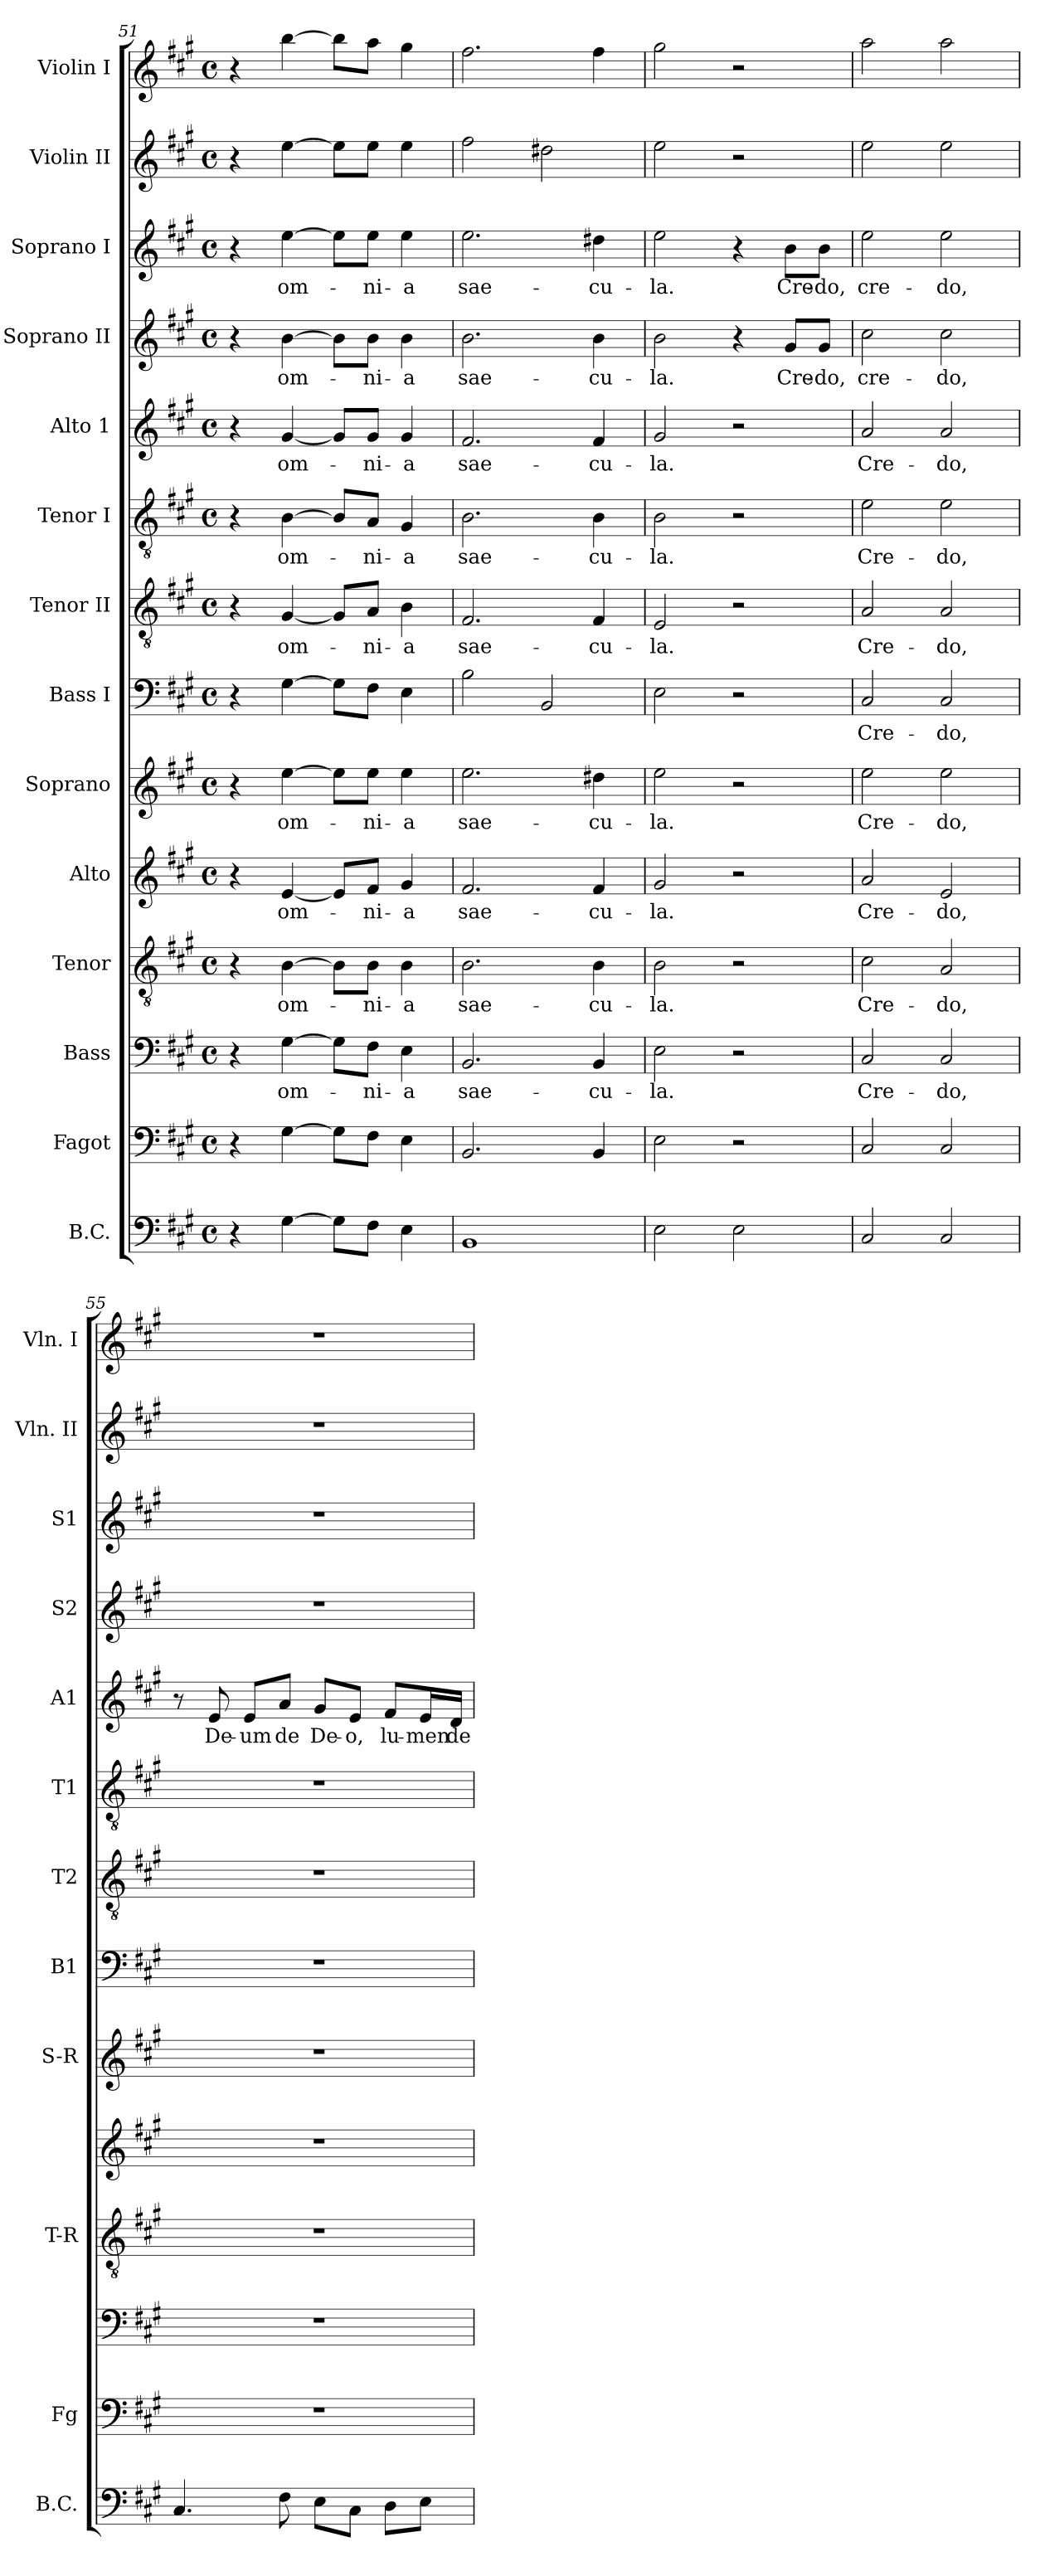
**kern	**kern	**kern	**text	**kern	**text	**kern	**text	**kern	**text	**kern	**text	**kern	**text	**kern	**text	**kern	**text	**kern	**text	**kern	**text	**kern	**kern
*part14	*part13	*part12	*part12	*part11	*part11	*part10	*part10	*part9	*part9	*part8	*part8	*part7	*part7	*part6	*part6	*part5	*part5	*part4	*part4	*part3	*part3	*part2	*part1
*staff14	*staff13	*staff12	*staff12	*staff11	*staff11	*staff10	*staff10	*staff9	*staff9	*staff8	*staff8	*staff7	*staff7	*staff6	*staff6	*staff5	*staff5	*staff4	*staff4	*staff3	*staff3	*staff2	*staff1
*I"B.C.	*I"Fagot	*I"Bass	*	*I"Tenor	*	*I"Alto	*	*I"Soprano	*	*I"Bass I	*	*I"Tenor II	*	*I"Tenor I	*	*I"Alto 1	*	*I"Soprano II	*	*I"Soprano I	*	*I"Violin II	*I"Violin I
*I'B.C.	*I'Fg	*	*	*I'T-R	*	*	*	*I'S-R	*	*I'B1	*	*I'T2	*	*I'T1	*	*I'A1	*	*I'S2	*	*I'S1	*	*I'Vln. II	*I'Vln. I
!!LO:PB:g=z
*clefF4	*clefF4	*clefF4	*	*clefGv2	*	*clefG2	*	*clefG2	*	*clefF4	*	*clefGv2	*	*clefGv2	*	*clefG2	*	*clefG2	*	*clefG2	*	*clefG2	*clefG2
*k[f#c#g#]	*k[f#c#g#]	*k[f#c#g#]	*	*k[f#c#g#]	*	*k[f#c#g#]	*	*k[f#c#g#]	*	*k[f#c#g#]	*	*k[f#c#g#]	*	*k[f#c#g#]	*	*k[f#c#g#]	*	*k[f#c#g#]	*	*k[f#c#g#]	*	*k[f#c#g#]	*k[f#c#g#]
*A:	*A:	*A:	*	*A:	*	*A:	*	*A:	*	*A:	*	*A:	*	*A:	*	*A:	*	*A:	*	*A:	*	*A:	*A:
*M4/4	*M4/4	*M4/4	*	*M4/4	*	*M4/4	*	*M4/4	*	*M4/4	*	*M4/4	*	*M4/4	*	*M4/4	*	*M4/4	*	*M4/4	*	*M4/4	*M4/4
*met(c)	*met(c)	*met(c)	*	*met(c)	*	*met(c)	*	*met(c)	*	*met(c)	*	*met(c)	*	*met(c)	*	*met(c)	*	*met(c)	*	*met(c)	*	*met(c)	*met(c)
=51	=51	=51	=51	=51	=51	=51	=51	=51	=51	=51	=51	=51	=51	=51	=51	=51	=51	=51	=51	=51	=51	=51	=51
4r	4r	4r	.	4r	.	4r	.	4r	.	4r	.	4r	.	4r	.	4r	.	4r	.	4r	.	4r	4r
!	!	!	!LO:LY:b	!	!LO:LY:b	!	!LO:LY:b	!	!LO:LY:b	!	!	!	!LO:LY:b	!	!LO:LY:b	!	!LO:LY:b	!	!LO:LY:b	!	!LO:LY:b	!	!
[4G#\	[4G#\	[4G#\	om-	[4B\	om-	[4e/	om-	[4ee\	om-	[4G#\	.	[4G#/	om-	[4B\	om-	[4g#/	om-	[4b\	om-	[4ee\	om-	[4ee\	[4bb\
8G#\L]	8G#\L]	8G#\L]	.	8B\L]	.	8e/L]	.	8ee\L]	.	8G#\L]	.	8G#/L]	.	8B/L]	.	8g#/L]	.	8b\L]	.	8ee\L]	.	8ee\L]	8bb\L]
!	!	!	!LO:LY:b	!	!LO:LY:b	!	!LO:LY:b	!	!LO:LY:b	!	!	!	!LO:LY:b	!	!LO:LY:b	!	!LO:LY:b	!	!LO:LY:b	!	!LO:LY:b	!	!
8F#\J	8F#\J	8F#\J	-ni-	8B\J	-ni-	8f#/J	-ni-	8ee\J	-ni-	8F#\J	.	8A/J	-ni-	8A/J	-ni-	8g#/J	-ni-	8b\J	-ni-	8ee\J	-ni-	8ee\J	8aa\J
!	!	!	!LO:LY:b	!	!LO:LY:b	!	!LO:LY:b	!	!LO:LY:b	!	!	!	!LO:LY:b	!	!LO:LY:b	!	!LO:LY:b	!	!LO:LY:b	!	!LO:LY:b	!	!
4E\	4E\	4E\	-a	4B\	-a	4g#/	-a	4ee\	-a	4E\	.	4B\	-a	4G#/	-a	4g#/	-a	4b\	-a	4ee\	-a	4ee\	4gg#\
=52	=52	=52	=52	=52	=52	=52	=52	=52	=52	=52	=52	=52	=52	=52	=52	=52	=52	=52	=52	=52	=52	=52	=52
!	!	!	!LO:LY:b	!	!LO:LY:b	!	!LO:LY:b	!	!LO:LY:b	!	!	!	!LO:LY:b	!	!LO:LY:b	!	!LO:LY:b	!	!LO:LY:b	!	!LO:LY:b	!	!
1BB	2.BB/	2.BB/	sae-	2.B\	sae-	2.f#/	sae-	2.ee\	sae-	2B\	.	2.F#/	sae-	2.B\	sae-	2.f#/	sae-	2.b\	sae-	2.ee\	sae-	2ff#\	2.ff#\
.	.	.	.	.	.	.	.	.	.	2BB/	.	.	.	.	.	.	.	.	.	.	.	2dd#X\	.
!	!	!	!LO:LY:b	!	!LO:LY:b	!	!LO:LY:b	!	!LO:LY:b	!	!	!	!LO:LY:b	!	!LO:LY:b	!	!LO:LY:b	!	!LO:LY:b	!	!LO:LY:b	!	!
.	4BB/	4BB/	-cu-	4B\	-cu-	4f#/	-cu-	4dd#X\	-cu-	.	.	4F#/	-cu-	4B\	-cu-	4f#/	-cu-	4b\	-cu-	4dd#X\	-cu-	.	4ff#\
=53	=53	=53	=53	=53	=53	=53	=53	=53	=53	=53	=53	=53	=53	=53	=53	=53	=53	=53	=53	=53	=53	=53	=53
!	!	!	!LO:LY:b	!	!LO:LY:b	!	!LO:LY:b	!	!LO:LY:b	!	!	!	!LO:LY:b	!	!LO:LY:b	!	!LO:LY:b	!	!LO:LY:b	!	!LO:LY:b	!	!
2E\	2E\	2E\	-la.	2B\	-la.	2g#/	-la.	2ee\	-la.	2E\	.	2E/	-la.	2B\	-la.	2g#/	-la.	2b\	-la.	2ee\	-la.	2ee\	2gg#\
2E\	2r	2r	.	2r	.	2r	.	2r	.	2r	.	2r	.	2r	.	2r	.	4r	.	4r	.	2r	2r
!	!	!	!	!	!	!	!	!	!	!	!	!	!	!	!	!	!	!	!LO:LY:b	!	!LO:LY:b	!	!
.	.	.	.	.	.	.	.	.	.	.	.	.	.	.	.	.	.	8g#/L	Cre-	8b\L	Cre-	.	.
!	!	!	!	!	!	!	!	!	!	!	!	!	!	!	!	!	!	!	!LO:LY:b	!	!LO:LY:b	!	!
.	.	.	.	.	.	.	.	.	.	.	.	.	.	.	.	.	.	8g#/J	-do,	8b\J	-do,	.	.
=54	=54	=54	=54	=54	=54	=54	=54	=54	=54	=54	=54	=54	=54	=54	=54	=54	=54	=54	=54	=54	=54	=54	=54
!	!	!	!LO:LY:b	!	!LO:LY:b	!	!LO:LY:b	!	!LO:LY:b	!	!LO:LY:b	!	!LO:LY:b	!	!LO:LY:b	!	!LO:LY:b	!	!LO:LY:b	!	!LO:LY:b	!	!
2C#/	2C#/	2C#/	Cre-	2c#\	Cre-	2a/	Cre-	2ee\	Cre-	2C#/	Cre-	2A/	Cre-	2e\	Cre-	2a/	Cre-	2cc#\	cre-	2ee\	cre-	2ee\	2aa\
!	!	!	!LO:LY:b	!	!LO:LY:b	!	!LO:LY:b	!	!LO:LY:b	!	!LO:LY:b	!	!LO:LY:b	!	!LO:LY:b	!	!LO:LY:b	!	!LO:LY:b	!	!LO:LY:b	!	!
2C#/	2C#/	2C#/	-do,	2A/	-do,	2e/	-do,	2ee\	-do,	2C#/	-do,	2A/	-do,	2e\	-do,	2a/	-do,	2cc#\	-do,	2ee\	-do,	2ee\	2aa\
!!LO:PB:g=z
=55	=55	=55	=55	=55	=55	=55	=55	=55	=55	=55	=55	=55	=55	=55	=55	=55	=55	=55	=55	=55	=55	=55	=55
4.C#/	1r	1r	.	1r	.	1r	.	1r	.	1r	.	1r	.	1r	.	8r	.	1r	.	1r	.	1r	1r
!	!	!	!	!	!	!	!	!	!	!	!	!	!	!	!	!	!LO:LY:b	!	!	!	!	!	!
.	.	.	.	.	.	.	.	.	.	.	.	.	.	.	.	8e/	De-	.	.	.	.	.	.
!	!	!	!	!	!	!	!	!	!	!	!	!	!	!	!	!	!LO:LY:b	!	!	!	!	!	!
.	.	.	.	.	.	.	.	.	.	.	.	.	.	.	.	8e/L	-um	.	.	.	.	.	.
!	!	!	!	!	!	!	!	!	!	!	!	!	!	!	!	!	!LO:LY:b	!	!	!	!	!	!
8F#\	.	.	.	.	.	.	.	.	.	.	.	.	.	.	.	8a/J	de	.	.	.	.	.	.
!	!	!	!	!	!	!	!	!	!	!	!	!	!	!	!	!	!LO:LY:b	!	!	!	!	!	!
8E\L	.	.	.	.	.	.	.	.	.	.	.	.	.	.	.	8g#/L	De-	.	.	.	.	.	.
!	!	!	!	!	!	!	!	!	!	!	!	!	!	!	!	!	!LO:LY:b	!	!	!	!	!	!
8C#\J	.	.	.	.	.	.	.	.	.	.	.	.	.	.	.	8e/J	-o,	.	.	.	.	.	.
!	!	!	!	!	!	!	!	!	!	!	!	!	!	!	!	!	!LO:LY:b	!	!	!	!	!	!
8D\L	.	.	.	.	.	.	.	.	.	.	.	.	.	.	.	8f#/L	lu-	.	.	.	.	.	.
!	!	!	!	!	!	!	!	!	!	!	!	!	!	!	!	!	!LO:LY:b	!	!	!	!	!	!
8E\J	.	.	.	.	.	.	.	.	.	.	.	.	.	.	.	16e/L	-men	.	.	.	.	.	.
!	!	!	!	!	!	!	!	!	!	!	!	!	!	!	!	!	!LO:LY:b	!	!	!	!	!	!
.	.	.	.	.	.	.	.	.	.	.	.	.	.	.	.	16d/JJ	de	.	.	.	.	.	.
=	=	=	=	=	=	=	=	=	=	=	=	=	=	=	=	=	=	=	=	=	=	=	=
*-	*-	*-	*-	*-	*-	*-	*-	*-	*-	*-	*-	*-	*-	*-	*-	*-	*-	*-	*-	*-	*-	*-	*-
